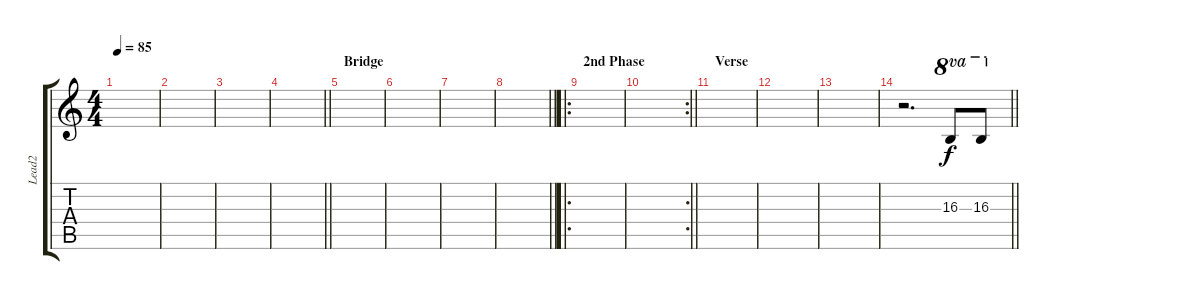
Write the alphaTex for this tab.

\track ("Lead2" "Lead2") {instrument lead2sawtooth}
\staff {score tabs}
\tuning (E4 B3 G3 D3 A2 E2) {hide}
\ts (4 4)
\tempo 85
\clef g2
\ks c
|
|
|
\barLineRight lightlight
|
\section ("" "Bridge")
|
|
|
\barLineRight lightlight
|
\ro
\section ("" "2nd Phase")
|
\rc 2
\barLineRight lightlight
|
\section ("" "Verse")
|
|
|
\barLineRight lightlight
r.2{d} 16.3.8{ot 8va} 16.3.8{ot 8va}
